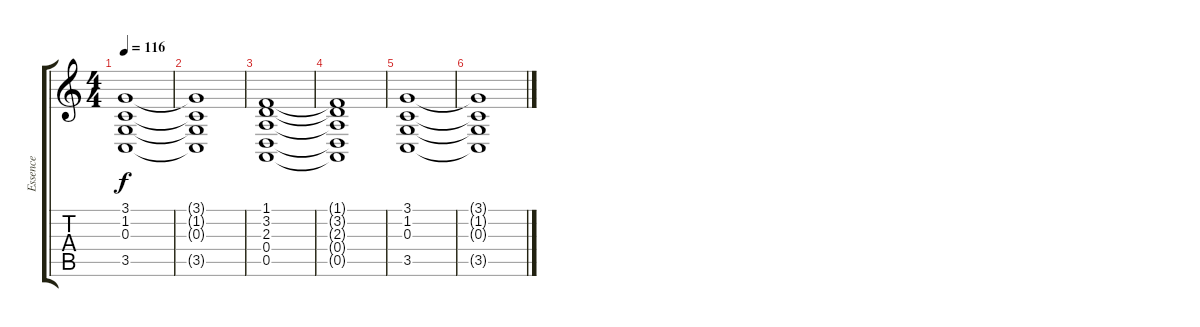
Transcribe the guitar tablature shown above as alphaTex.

\track ("Essence" "Essence") {instrument synthstrings2}
\staff {score tabs}
\tuning (E4 B3 G3 D3 A2 E2) {hide}
\ts (4 4)
\tempo 116
\clef g2
\ks c
(3.1 1.2 0.3 3.5).1{dy f} |
(3.1{t} 1.2{t} 0.3{t} 3.5{t}).1 |
(1.1 3.2 2.3 0.4 0.5).1 |
(1.1{t} 3.2{t} 2.3{t} 0.4{t} 0.5{t}).1 |
(3.1 1.2 0.3 3.5).1 |
(3.1{t} 1.2{t} 0.3{t} 3.5{t}).1
